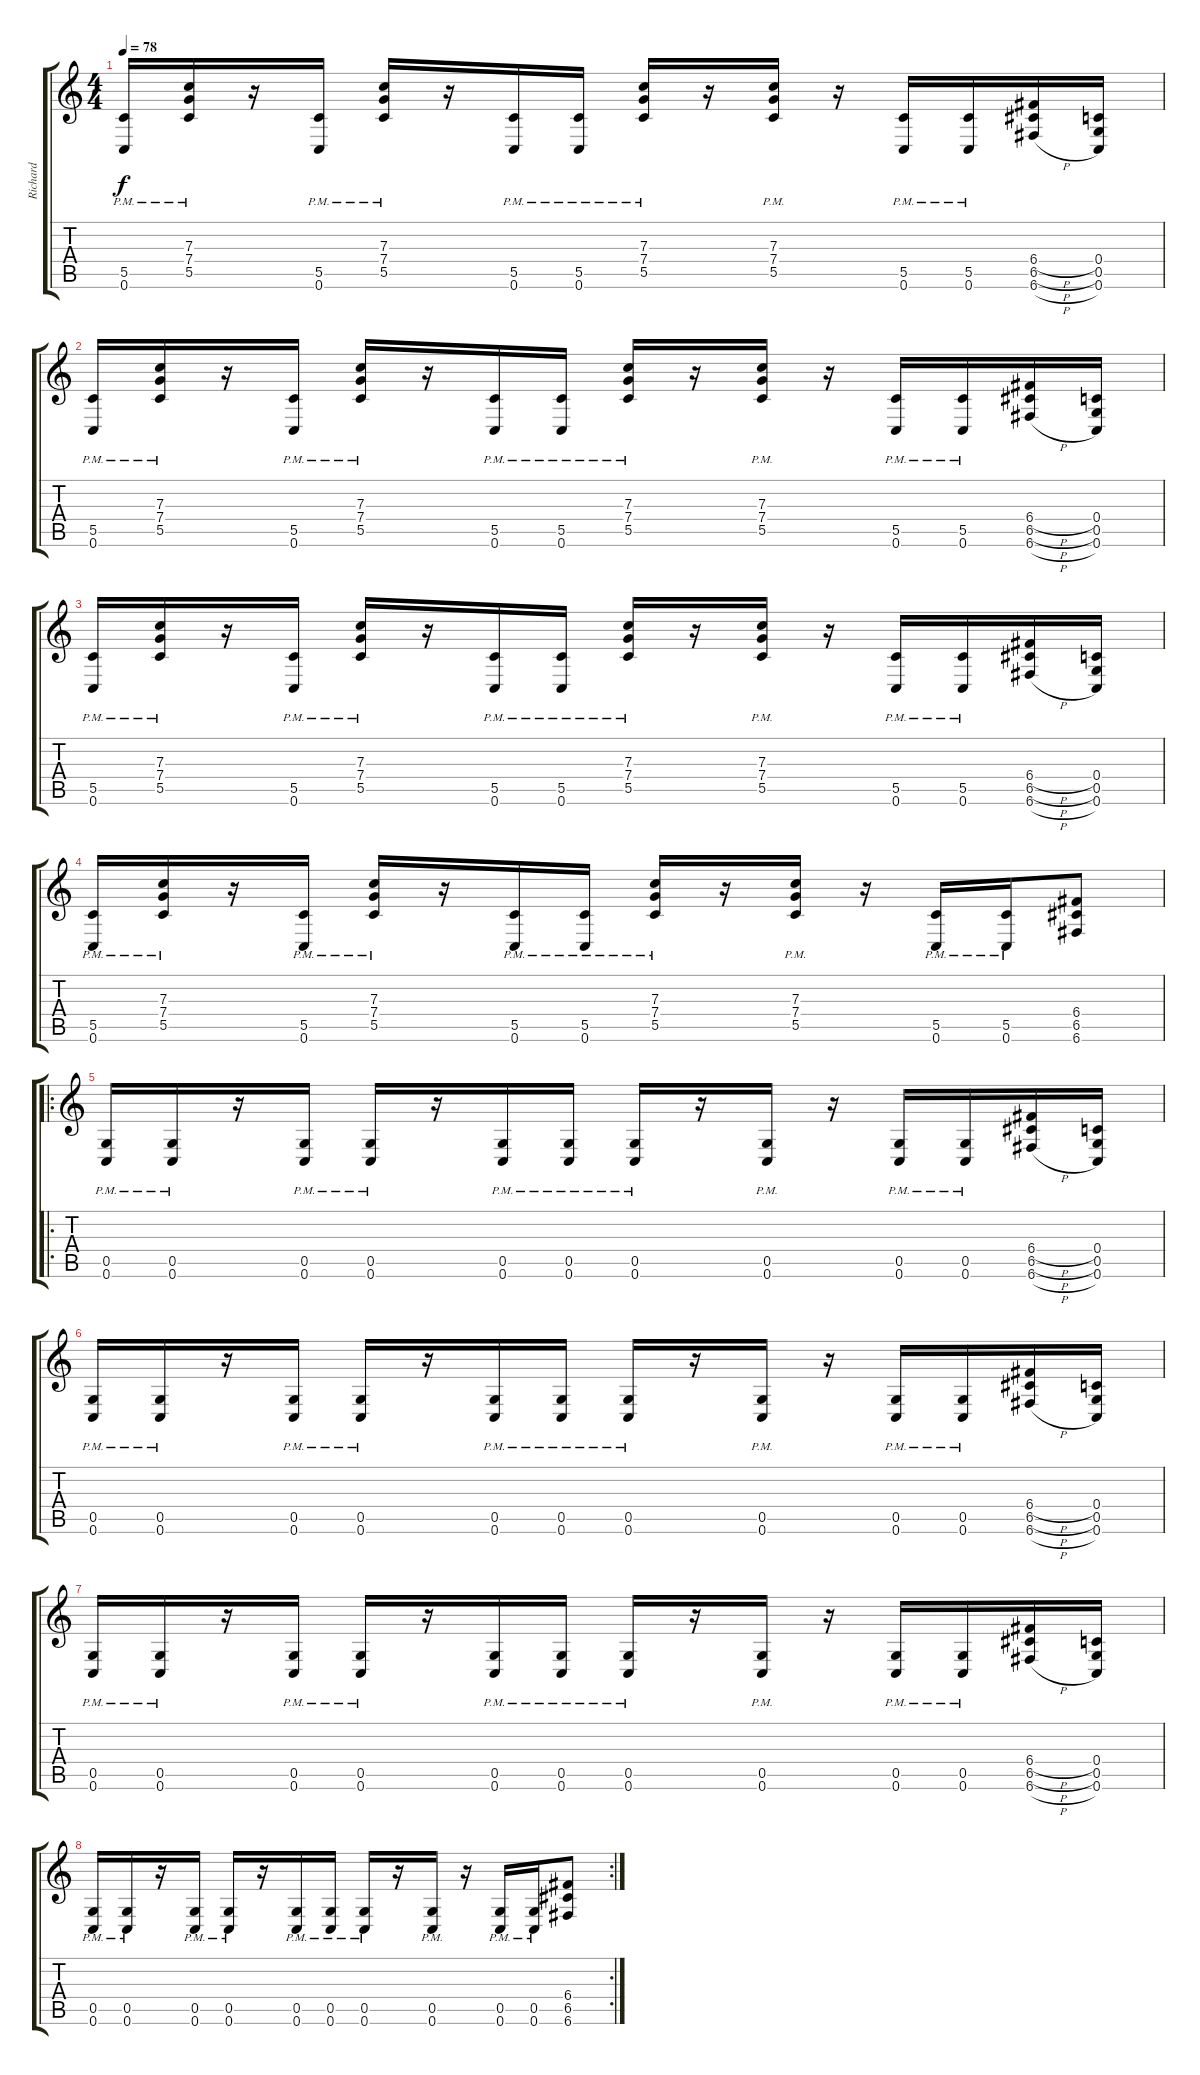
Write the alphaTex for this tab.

\track ("Richard" "Richard") {instrument distortionguitar}
\staff {score tabs}
\tuning (D4 A3 F3 C3 G2 C2) {hide}
\ts (4 4)
\tempo 78
\clef g2
\ks c
(5.5{pm} 0.6).16{dy f instrument acousticguitarnylon} (7.3 7.4{pm} 5.5{pm}).16 r.16 (5.5{pm} 0.6).16 (7.3 7.4{pm} 5.5{pm}).16 r.16 (5.5{pm} 0.6).16 (5.5{pm} 0.6).16 (7.3 7.4{pm} 5.5{pm}).16 r.16 (7.3 7.4{pm} 5.5{pm}).16 r.16 (5.5{pm} 0.6).16 (5.5{pm} 0.6).16 (6.4{h} 6.5{h} 6.6{h}).16 (0.4 0.5 0.6).16 |
(5.5{pm} 0.6).16{instrument acousticguitarnylon} (7.3 7.4{pm} 5.5{pm}).16 r.16 (5.5{pm} 0.6).16 (7.3 7.4{pm} 5.5{pm}).16 r.16 (5.5{pm} 0.6).16 (5.5{pm} 0.6).16 (7.3 7.4{pm} 5.5{pm}).16 r.16 (7.3 7.4{pm} 5.5{pm}).16 r.16 (5.5{pm} 0.6).16 (5.5{pm} 0.6).16 (6.4{h} 6.5{h} 6.6{h}).16 (0.4 0.5 0.6).16 |
(5.5{pm} 0.6).16{instrument acousticguitarnylon} (7.3 7.4{pm} 5.5{pm}).16 r.16 (5.5{pm} 0.6).16 (7.3 7.4{pm} 5.5{pm}).16 r.16 (5.5{pm} 0.6).16 (5.5{pm} 0.6).16 (7.3 7.4{pm} 5.5{pm}).16 r.16 (7.3 7.4{pm} 5.5{pm}).16 r.16 (5.5{pm} 0.6).16 (5.5{pm} 0.6).16 (6.4{h} 6.5{h} 6.6{h}).16 (0.4 0.5 0.6).16 |
(5.5{pm} 0.6).16{instrument acousticguitarnylon} (7.3 7.4{pm} 5.5{pm}).16 r.16 (5.5{pm} 0.6).16 (7.3 7.4{pm} 5.5{pm}).16 r.16 (5.5{pm} 0.6).16 (5.5{pm} 0.6).16 (7.3 7.4{pm} 5.5{pm}).16 r.16 (7.3 7.4{pm} 5.5{pm}).16 r.16 (5.5{pm} 0.6).16 (5.5{pm} 0.6).16 (6.4 6.5 6.6).8 |
\ro
(0.5{pm} 0.6).16{instrument distortionguitar} (0.5{pm} 0.6).16 r.16 (0.5{pm} 0.6).16 (0.5{pm} 0.6).16 r.16 (0.5{pm} 0.6).16 (0.5{pm} 0.6).16 (0.5{pm} 0.6).16 r.16 (0.5{pm} 0.6).16 r.16 (0.5{pm} 0.6).16 (0.5{pm} 0.6).16 (6.4{h} 6.5{h} 6.6{h}).16 (0.4 0.5 0.6).16 |
(0.5{pm} 0.6).16 (0.5{pm} 0.6).16 r.16 (0.5{pm} 0.6).16 (0.5{pm} 0.6).16 r.16 (0.5{pm} 0.6).16 (0.5{pm} 0.6).16 (0.5{pm} 0.6).16 r.16 (0.5{pm} 0.6).16 r.16 (0.5{pm} 0.6).16 (0.5{pm} 0.6).16 (6.4{h} 6.5{h} 6.6{h}).16 (0.4 0.5 0.6).16 |
(0.5{pm} 0.6).16 (0.5{pm} 0.6).16 r.16 (0.5{pm} 0.6).16 (0.5{pm} 0.6).16 r.16 (0.5{pm} 0.6).16 (0.5{pm} 0.6).16 (0.5{pm} 0.6).16 r.16 (0.5{pm} 0.6).16 r.16 (0.5{pm} 0.6).16 (0.5{pm} 0.6).16 (6.4{h} 6.5{h} 6.6{h}).16 (0.4 0.5 0.6).16 |
\rc 2
(0.5{pm} 0.6).16 (0.5{pm} 0.6).16 r.16 (0.5{pm} 0.6).16 (0.5{pm} 0.6).16 r.16 (0.5{pm} 0.6).16 (0.5{pm} 0.6).16 (0.5{pm} 0.6).16 r.16 (0.5{pm} 0.6).16 r.16 (0.5{pm} 0.6).16 (0.5{pm} 0.6).16 (6.4 6.5 6.6).8
